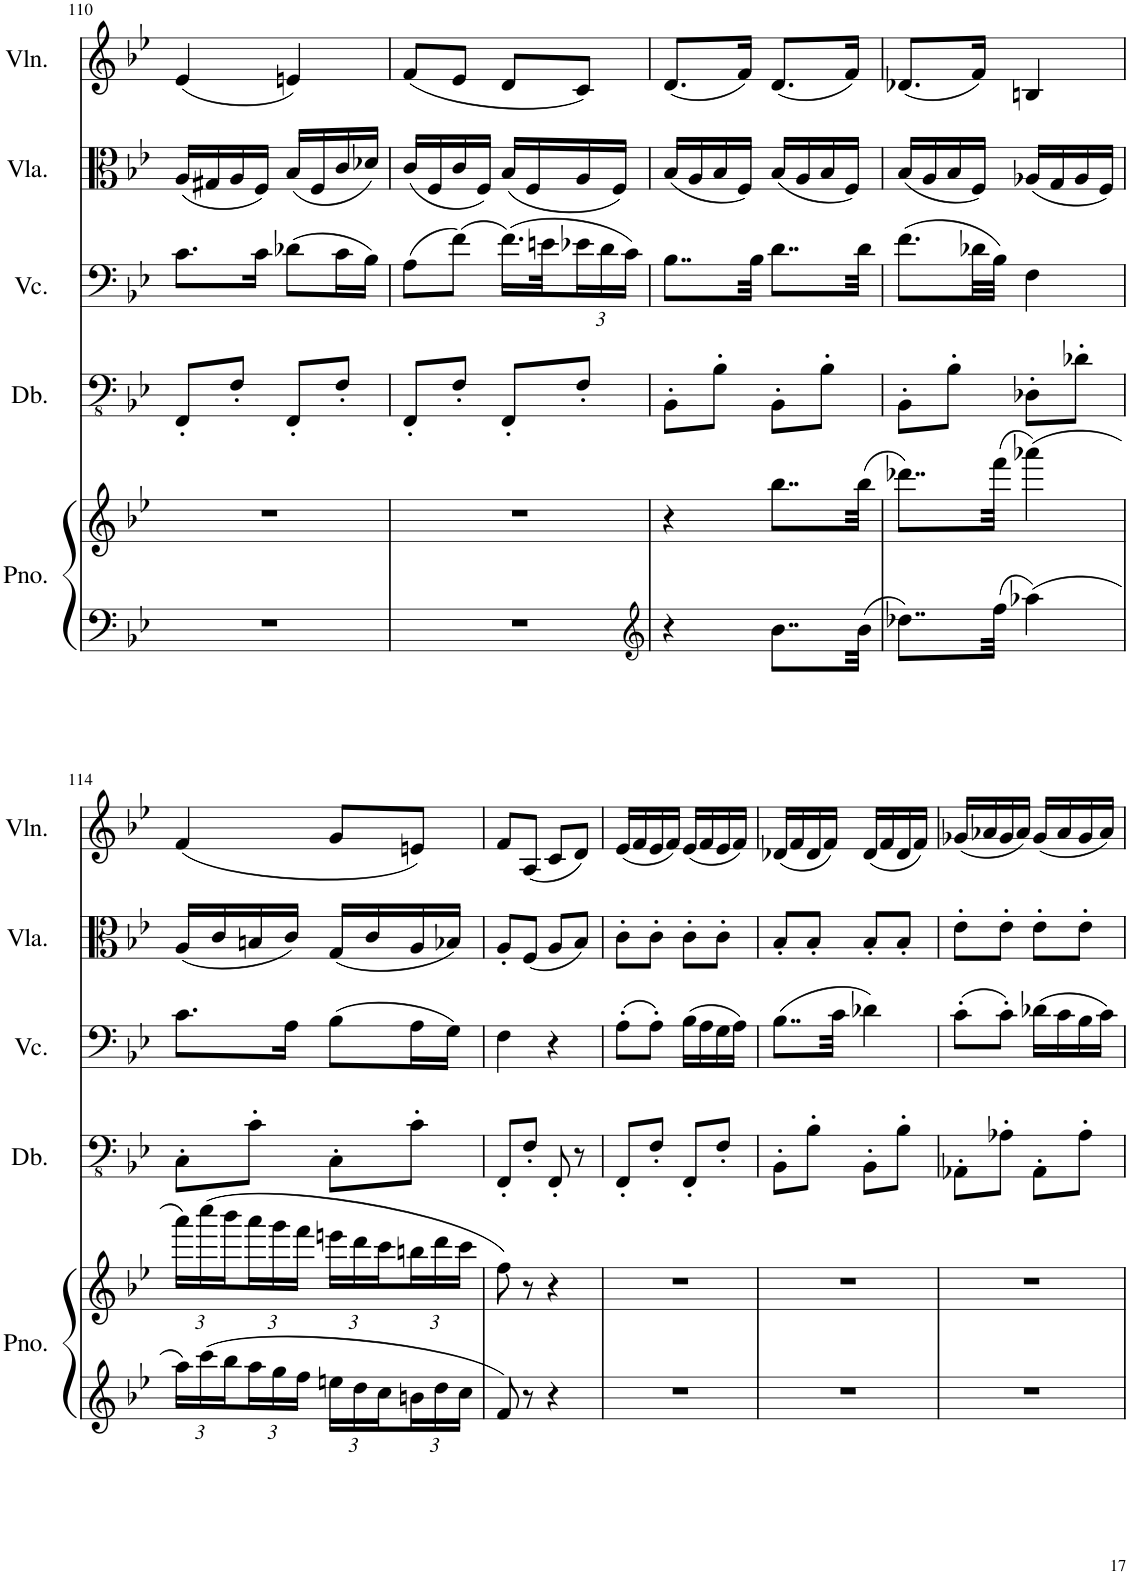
**kern	**kern	**kern	**kern	**kern	**kern
*part5	*part5	*part4	*part3	*part2	*part1
*staff6	*staff5	*staff4	*staff3	*staff2	*staff1
*I"Piano	*	*I"Double Bass	*I"Violoncello	*I"Viola	*I"Violin
*I'Pno.	*	*I'Db.	*I'Vc.	*I'Vla.	*I'Vln.
!!LO:PB:g=z
*clefF4	*clefG2	*clefFv4	*clefF4	*clefC3	*clefG2
*	*	*Trd7c12	*	*	*
*k[b-e-]	*k[b-e-]	*k[b-e-]	*k[b-e-]	*k[b-e-]	*k[b-e-]
*M2/4	*M2/4	*M2/4	*M2/4	*M2/4	*M2/4
=110	=110	=110	=110	=110	=110
2r	2r	8FFF'/L	8.c\L	(16A/LL	(4e-/
.	.	.	.	16G#X/	.
.	.	8FF'/J	.	16A/	.
.	.	.	16c\Jk	16F/JJ)	.
.	.	8FFF'/L	(8d-X\L	(16B-/LL	4en/)
.	.	.	.	16F/	.
.	.	8FF'/J	16c\L	16c/	.
.	.	.	16B-\JJ)	16d-X/JJ)	.
=111	=111	=111	=111	=111	=111
2r	2r	8FFF'/L	(8A\L	(16c/LL	(8f/L
.	.	.	.	16F/	.
.	.	8FF'/J	(8f\J)	16c/	8e-/J
.	.	.	.	16F/JJ)	.
.	.	8FFF'/L	(16.f\LL)	(16B-/LL	8d/L
.	.	.	.	16F/	.
.	.	.	32en\K	.	.
*	*	*	*Xbrackettup	*	*
.	.	8FF'/J	24e-X\	16A/	8c/J)
.	.	.	24d\	.	.
.	.	.	.	16F/JJ)	.
.	.	.	24c\JJ)	.	.
=112	=112	=112	=112	=112	=112
*clefG2	*	*	*	*	*
4r	4r	8BBB-'\L	8..B-\L	(16B-/LL	(8.d/L
.	.	.	.	16A/	.
.	.	8BB-'\J	.	16B-/	.
.	.	.	.	16F/JJ)	16f/Jk)
.	.	.	32B-\Jkk	.	.
8..b-\L	8..bb-\L	8BBB-'\L	8..d\L	(16B-/LL	(8.d/L
.	.	.	.	16A/	.
.	.	8BB-'\J	.	16B-/	.
.	.	.	.	16F/JJ)	16f/Jk)
32b-\Jkk	(32bb-\Jkk	.	32d\Jkk	.	.
=113	=113	=113	=113	=113	=113
8..dd-X\L	8..ddd-X\L)	8BBB-'\L	(8.f\L	(16B-/LL	(8.d-X/L
.	.	.	.	16A/	.
.	.	8BB-'\J	.	16B-/	.
.	.	.	32d-X\LL	16F/JJ)	16f/Jk)
32ff\Jkk	(32fff\Jkk	.	32B-\JJJ)	.	.
4aa-X\	(4aaa-X\)	8DD-X'\L	4F\	(16A-X/LL	4Bn/
.	.	.	.	16G/	.
.	.	8D-X'\J	.	16A-/	.
.	.	.	.	16F/JJ)	.
!!LO:LB:g=z
=114	=114	=114	=114	=114	=114
*Xbrackettup	*Xbrackettup	*	*	*	*
24aa\LL	24aaa\LL)	8CC'\L	8.c\L	(16A/LL	(4f/
24ccc\	(24cccc\	.	.	.	.
.	.	.	.	16c/	.
24bb-\	24bbb-\	.	.	.	.
24aa\	24aaa\	8C'\J	.	16Bn/	.
24gg\	24ggg\	.	.	.	.
.	.	.	16A\Jk	16c/JJ)	.
24ff\JJ	24fff\JJ	.	.	.	.
24een\LL	24eeen\LL	8CC'\L	(8B-\L	(16G/LL	8g/L
24dd\	24ddd\	.	.	.	.
.	.	.	.	16c/	.
24cc\	24ccc\	.	.	.	.
24bn\	24bbn\	8C'\J	16A\L	16A/	8en/J)
24dd\	24ddd\	.	.	.	.
.	.	.	16G\JJ)	16B-X/JJ)	.
24cc\JJ	24ccc\JJ	.	.	.	.
=115	=115	=115	=115	=115	=115
8f/	8ff\)	8FFF'/L	4F\	8A'/L	8f/L
8r	8r	8FF'/J	.	(8F/J	(8A/J
4r	4r	8FFF'/	4r	8A/L	8c/L
.	.	8r	.	8B-/J)	8d/J)
=116	=116	=116	=116	=116	=116
2r	2r	8FFF'/L	(8A'\L	8c'\L	(16e-/LL
.	.	.	.	.	16f/
.	.	8FF'/J	8A'\J)	8c'\J	16e-/
.	.	.	.	.	16f/JJ)
.	.	8FFF'/L	(16B-\LL	8c'\L	(16e-/LL
.	.	.	16A\	.	16f/
.	.	8FF'/J	16G\	8c'\J	16e-/
.	.	.	16A\JJ)	.	16f/JJ)
=117	=117	=117	=117	=117	=117
2r	2r	8BBB-'\L	(8..B-\L	8B-'/L	(16d-X/LL
.	.	.	.	.	16f/
.	.	8BB-'\J	.	8B-'/J	16d-/
.	.	.	.	.	16f/JJ)
.	.	.	32c\Jkk	.	.
.	.	8BBB-'\L	4d-X\)	8B-'/L	(16d-/LL
.	.	.	.	.	16f/
.	.	8BB-'\J	.	8B-'/J	16d-/
.	.	.	.	.	16f/JJ)
=118	=118	=118	=118	=118	=118
2r	2r	8AAA-X'\L	(8c'\L	8e-'\L	(16g-X/LL
.	.	.	.	.	16a-X/
.	.	8AA-X'\J	8c'\J)	8e-'\J	16g-/
.	.	.	.	.	16a-/JJ)
.	.	8AAA-'\L	(16d-X\LL	8e-'\L	(16g-/LL
.	.	.	16c\	.	16a-/
.	.	8AA-'\J	16B-\	8e-'\J	16g-/
.	.	.	16c\JJ)	.	16a-/JJ)
=	=	=	=	=	=
*-	*-	*-	*-	*-	*-
